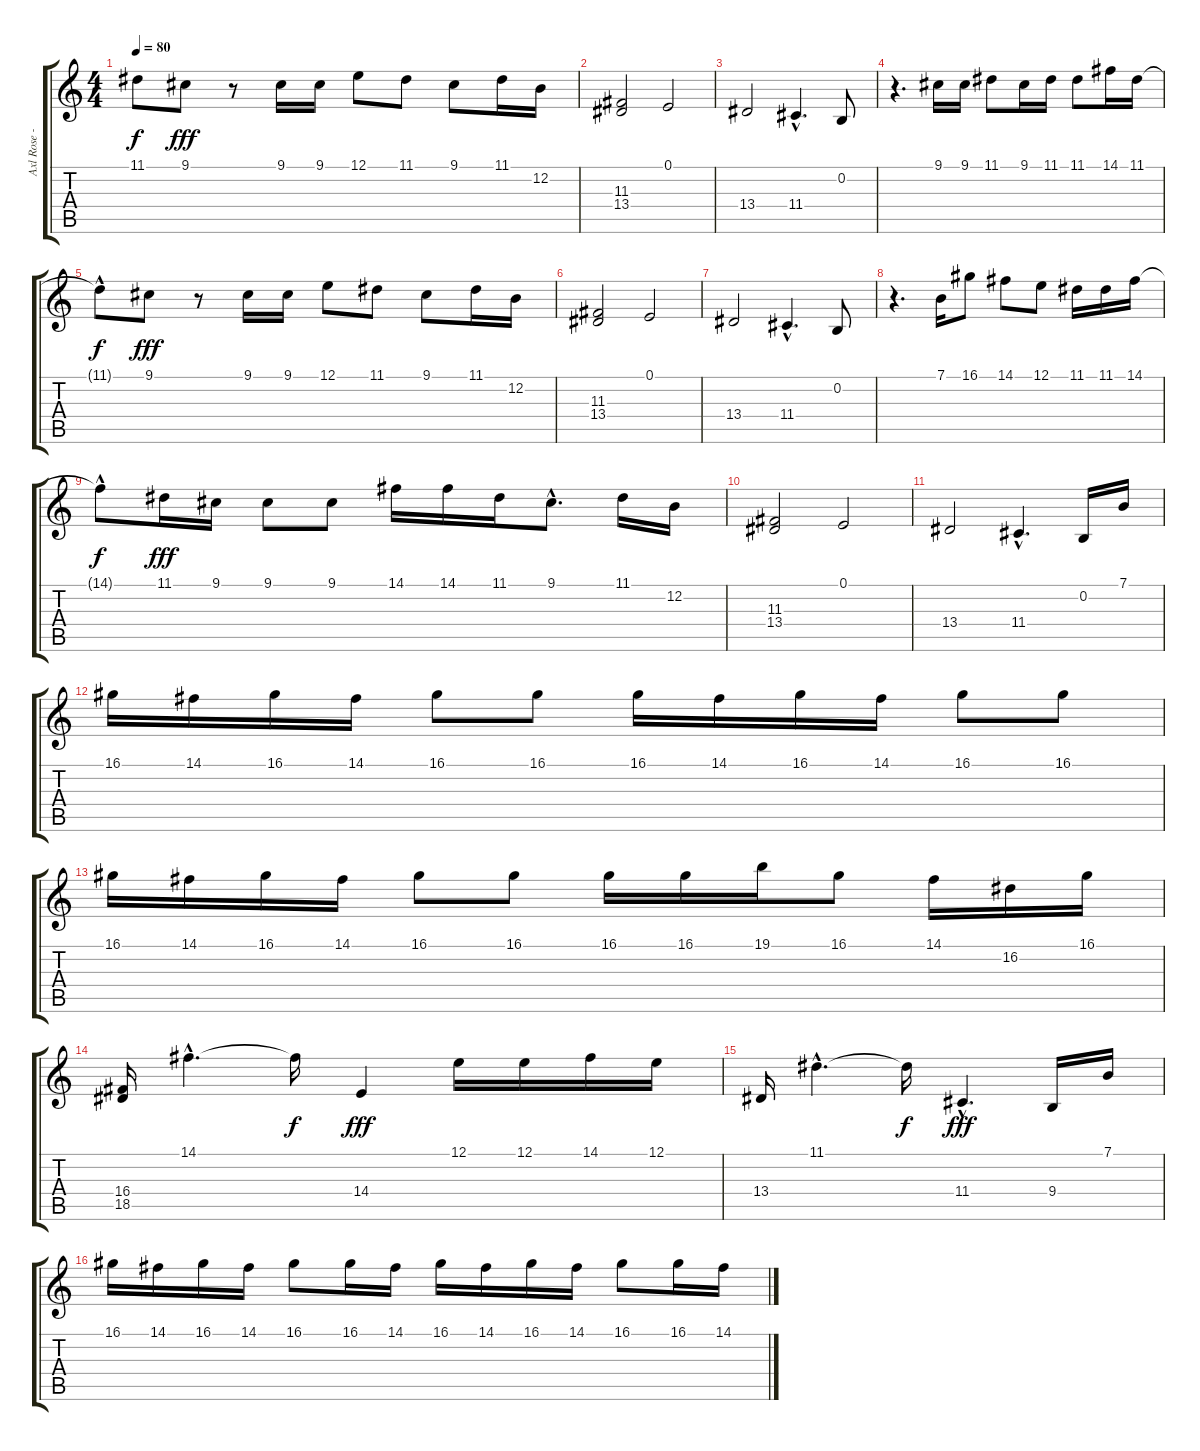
\track ("Axl Rose -Vocals-" "Axl Rose -") {instrument harmonica}
\staff {score tabs}
\tuning (E4 B3 G3 D3 A2 E2) {hide}
\ts (4 4)
\tempo 80
\clef g2
\ks c
11.1{t}.8{dy f} 9.1.8{dy fff} r.8 9.1.16 9.1.16 12.1.8 11.1.8 9.1.8 11.1.16 12.2.16 |
(11.3 13.4).2 0.1.2 |
13.4.2 11.4{hac}.4{d} 0.2.8 |
r.4{d} 9.1.16 9.1.16 11.1.8 9.1.16 11.1.16 11.1.8 14.1.16 11.1.16 |
11.1{hac t}.8{dy f} 9.1.8{dy fff} r.8 9.1.16 9.1.16 12.1.8 11.1.8 9.1.8 11.1.16 12.2.16 |
(11.3 13.4).2 0.1.2 |
13.4.2 11.4{hac}.4{d} 0.2.8 |
r.4{d} 7.1.16 16.1.8 14.1.8 12.1.8 11.1.16 11.1.16 14.1.16 |
14.1{hac t}.8{dy f} 11.1.16{dy fff} 9.1.16 9.1.8 9.1.8 14.1.16 14.1.16 11.1.16 9.1{hac}.8{d} 11.1.16 12.2.16 |
(11.3 13.4).2 0.1.2 |
13.4.2 11.4{hac}.4{d} 0.2.16 7.1.16 |
16.1.16 14.1.16 16.1.16 14.1.16 16.1.8 16.1.8 16.1.16 14.1.16 16.1.16 14.1.16 16.1.8 16.1.8 |
16.1.16 14.1.16 16.1.16 14.1.16 16.1.8 16.1.8 16.1.16 16.1.16 19.1.16 16.1.8 14.1.16 16.2.16 16.1.16 |
(16.4 18.5).16 14.1{hac}.4{d} 14.1{t}.16{dy f} 14.4.4{dy fff} 12.1.16 12.1.16 14.1.16 12.1.16 |
13.4.16 11.1{hac}.4{d} 11.1{t}.16{dy f} 11.4{hac}.4{d dy fff} 9.4.16 7.1.16 |
16.1.16 14.1.16 16.1.16 14.1.16 16.1.8 16.1.16 14.1.16 16.1.16 14.1.16 16.1.16 14.1.16 16.1.8 16.1.16 14.1.16
